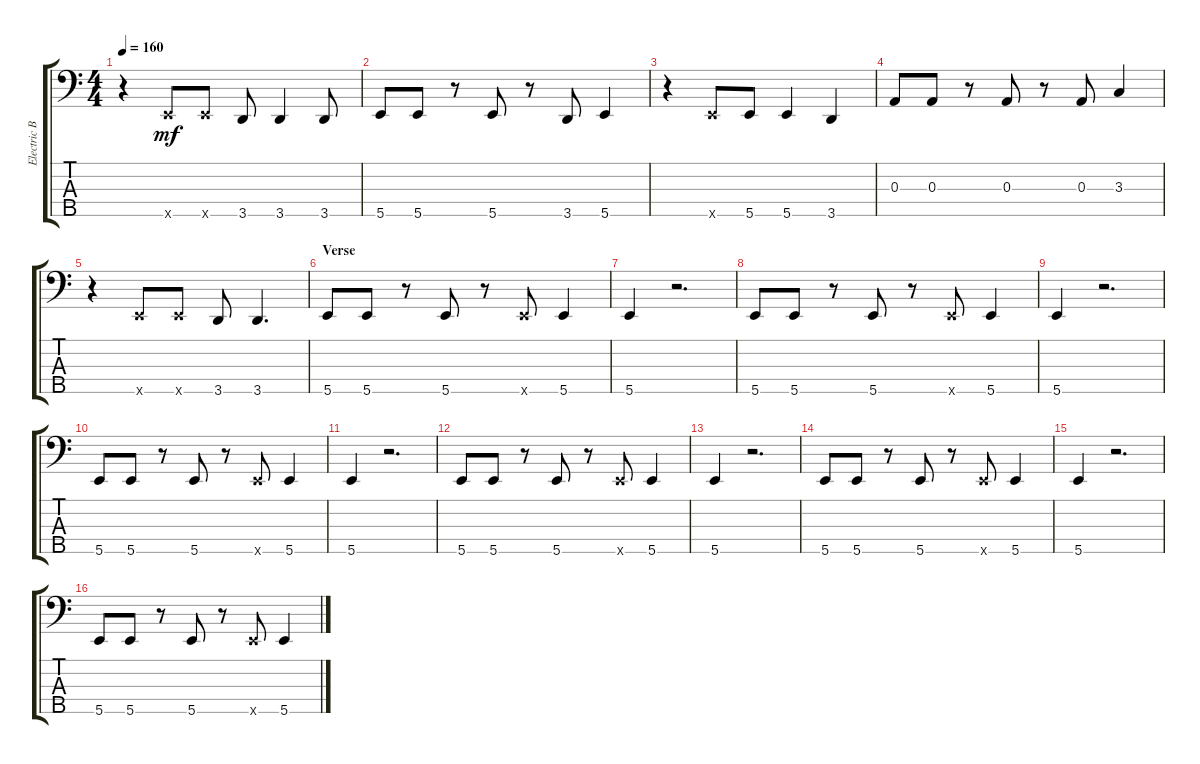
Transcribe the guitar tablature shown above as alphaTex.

\track ("Electric Bass" "Electric B") {instrument electricbassfinger}
\staff {score tabs}
\tuning (G2 D2 A1 E1 B0) {hide}
\ts (4 4)
\tempo 160
\clef f4
\ks c
r.4{dy mf} 5.5{x}.8 5.5{x}.8 3.5.8 3.5.4 3.5.8 |
5.5.8 5.5.8 r.8 5.5.8 r.8 3.5.8 5.5.4 |
r.4 5.5{x}.8 5.5.8 5.5.4 3.5.4 |
0.3.8 0.3.8 r.8 0.3.8 r.8 0.3.8 3.3.4 |
r.4 5.5{x}.8 5.5{x}.8 3.5.8 3.5.4{d} |
\section ("" "Verse")
5.5.8 5.5.8 r.8 5.5.8 r.8 5.5{x}.8 5.5.4 |
5.5.4 r.2{d} |
5.5.8 5.5.8 r.8 5.5.8 r.8 5.5{x}.8 5.5.4 |
5.5.4 r.2{d} |
5.5.8 5.5.8 r.8 5.5.8 r.8 5.5{x}.8 5.5.4 |
5.5.4 r.2{d} |
5.5.8 5.5.8 r.8 5.5.8 r.8 5.5{x}.8 5.5.4 |
5.5.4 r.2{d} |
5.5.8 5.5.8 r.8 5.5.8 r.8 5.5{x}.8 5.5.4 |
5.5.4 r.2{d} |
5.5.8 5.5.8 r.8 5.5.8 r.8 5.5{x}.8 5.5.4
